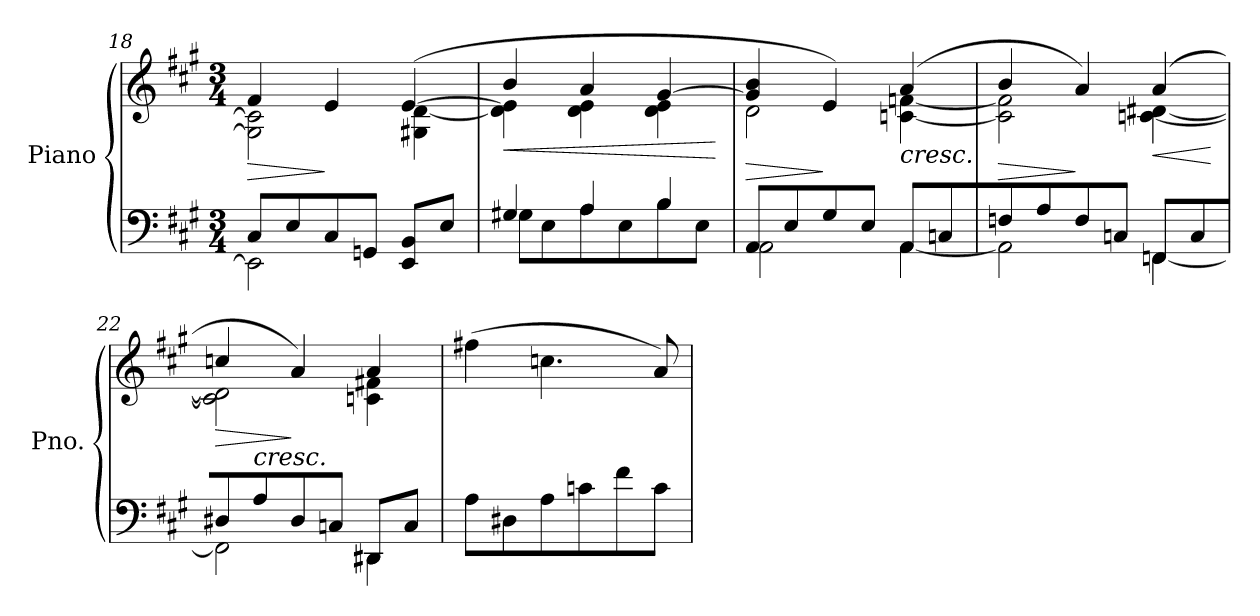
**kern	**kern	**dynam
*part1	*part1	*part1
*staff2	*staff1	*staff1/2
*I"Piano	*	*
*I'Pno.	*	*
!!LO:PB:g=z
*clefF4	*clefG2	*
*k[f#c#g#]	*k[f#c#g#]	*
*M3/4	*M3/4	*
=18	=18	=18
*^	*	*
!	!	!	!LO:HP:b
*	*	*^	*
8C#i/L	2EE\]	4f#/	2G\] 2c#\]	>
8E/	.	.	.	.
8C#/	.	4e/	.	]
8GGn/J	.	.	.	.
8EE/ 8BB/L	4ryy	(>[4e/	4G#X\ [4d\	.
8E/J	.	.	.	.
=19	=19	=19	=19	=19
!	!	!	!	!LO:HP:b
4G#X/	8G#\L	4b/	4d\] 4e\]	<
.	8E\	.	.	.
4A/	8A\	4a/	4d\ 4e\	.
.	8E\	.	.	.
4B/	8B\	[4g#/	4d\ 4e\	.
.	8E\J	.	.	.
*v	*v	*	*	*
*	*v	*v	*
.	.	[
=20	=20	=20
*^	*	*
!	!	!	!LO:HP:b
*	*	*^	*
8AA/L	2AA\	4g#/] 4b/	2d\	>
8E/	.	.	.	.
8G#/	.	4e/)	.	]
8E/J	.	.	.	.
!	!	!	!	!LO:HP:b
8AA/L	[4AA\	(>4a/	[4cn\ [4fn\	<
8Cn/	.	.	.	.
=21	=21	=21	=21	=21
!	!	!	!	!LO:HP:b
8Fn/	2AA\]	4b/	2c\] 2f\]	>
8A/	.	.	.	.
8F/	.	4a/)	.	[ ]
8Cn/J	.	.	.	.
!	!	!	!	!LO:HP:b
8FFn/L	[4FF\	(>4a/	[4cn\ [4d#X\	<
8C/	.	.	.	.
*v	*v	*	*	*
*	*v	*v	*
.	.	[
=22	=22	=22
*^	*	*
!	!	!	!LO:HP:b
*	*	*^	*
8D#X/	2FF\]	4ccn/	2c\] 2d#\]	>
!LO:TX:a:i:t=cresc.	!	!	!	!
8A/	.	.	.	.
8D#/	.	4a/)	.	]
8Cn/J	.	.	.	.
8DD#X/L	4DD#\	4a/	4cn\ 4f#X\	.
8C/J	.	.	.	.
*v	*v	*	*	*
*	*v	*v	*
!!LO:LB:g=z
=23	=23	=23
8A\L	(>4ff#X\	.
8D#X\	.	.
8A\	4.ccn\	.
8cn\	.	.
8f#\	.	.
8c\J	8a/)	.
=	=	=
*-	*-	*-
